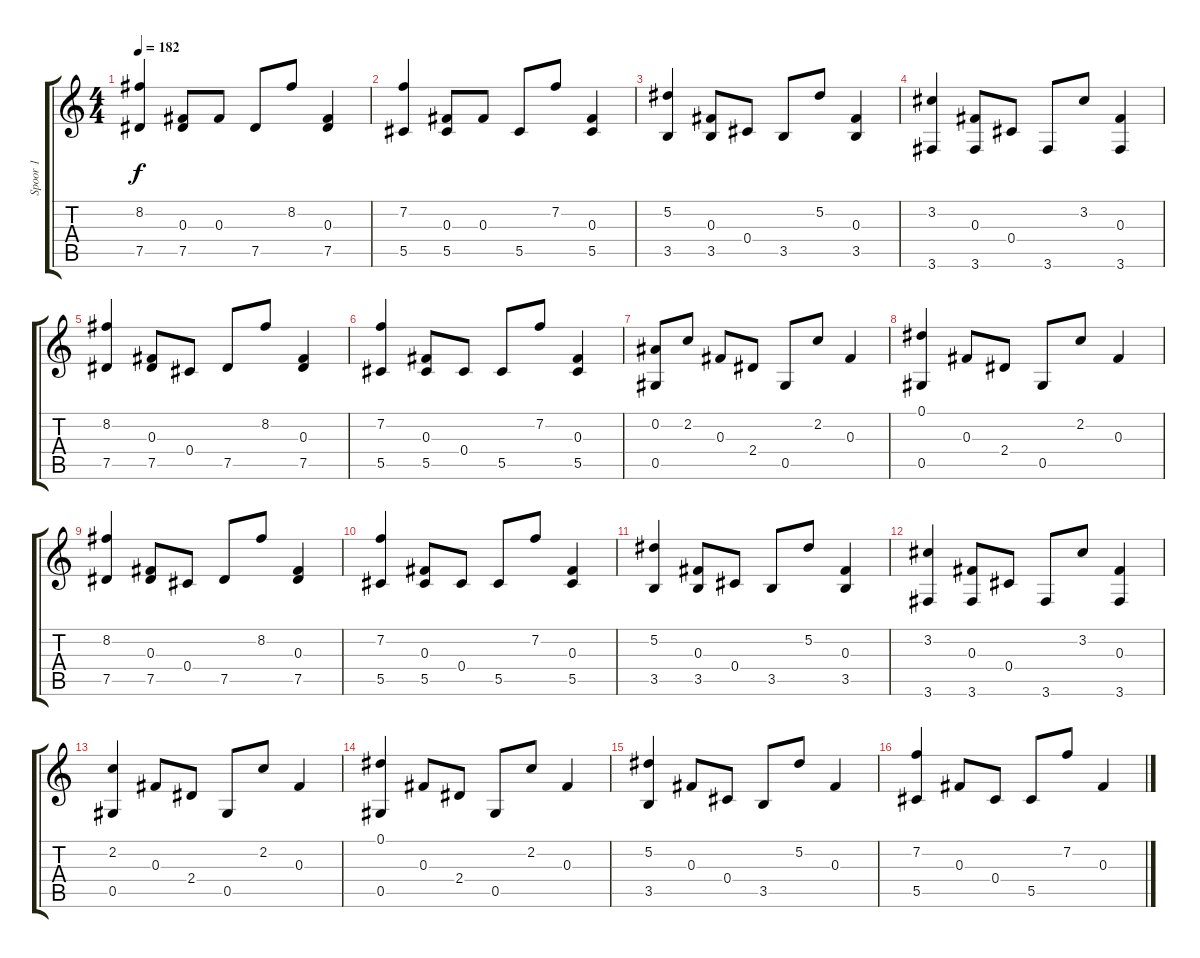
\track ("Spoor 1" "Spoor 1") {instrument acousticguitarnylon}
\staff {score tabs}
\tuning (Eb4 Bb3 Gb3 Db3 Ab2 Eb2) {hide}
\ts (4 4)
\tempo 182
\clef g2
\ks c
(8.2 7.5).4{dy f} (0.3 7.5).8 0.3.8 7.5.8 8.2.8 (0.3 7.5).4 |
(7.2 5.5).4 (0.3 5.5).8 0.3.8 5.5.8 7.2.8 (0.3 5.5).4 |
(5.2 3.5).4 (0.3 3.5).8 0.4.8 3.5.8 5.2.8 (0.3 3.5).4 |
(3.2 3.6).4 (0.3 3.6).8 0.4.8 3.6.8 3.2.8 (0.3 3.6).4 |
(8.2 7.5).4 (0.3 7.5).8 0.4.8 7.5.8 8.2.8 (0.3 7.5).4 |
(7.2 5.5).4 (0.3 5.5).8 0.4.8 5.5.8 7.2.8 (0.3 5.5).4 |
(0.2 0.5).8 2.2.8 0.3.8 2.4.8 0.5.8 2.2.8 0.3.4 |
(0.1 0.5).4 0.3.8 2.4.8 0.5.8 2.2.8 0.3.4 |
(8.2 7.5).4 (0.3 7.5).8 0.4.8 7.5.8 8.2.8 (0.3 7.5).4 |
(7.2 5.5).4 (0.3 5.5).8 0.4.8 5.5.8 7.2.8 (0.3 5.5).4 |
(5.2 3.5).4 (0.3 3.5).8 0.4.8 3.5.8 5.2.8 (0.3 3.5).4 |
(3.2 3.6).4 (0.3 3.6).8 0.4.8 3.6.8 3.2.8 (0.3 3.6).4 |
(2.2 0.5).4 0.3.8 2.4.8 0.5.8 2.2.8 0.3.4 |
(0.1 0.5).4 0.3.8 2.4.8 0.5.8 2.2.8 0.3.4 |
(5.2 3.5).4 0.3.8 0.4.8 3.5.8 5.2.8 0.3.4 |
(7.2 5.5).4 0.3.8 0.4.8 5.5.8 7.2.8 0.3.4
